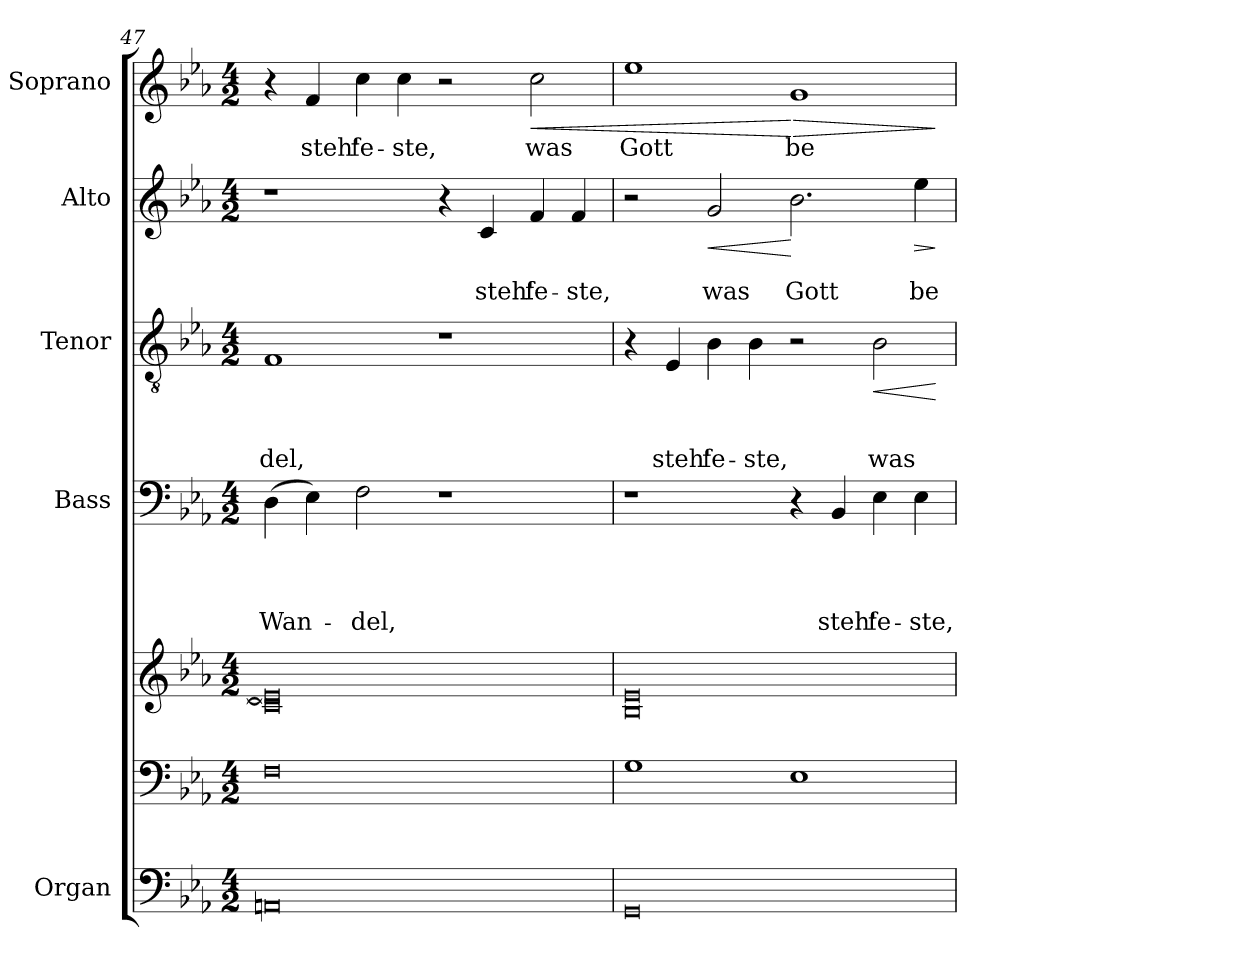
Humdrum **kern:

**kern	**kern	**kern	**kern	**text	**text	**text	**text	**kern	**text	**text	**text	**dynam	**kern	**text	**text	**dynam	**kern	**text	**dynam
*part5	*part5	*part5	*part4	*part4	*part4	*part4	*part4	*part3	*part3	*part3	*part3	*part3	*part2	*part2	*part2	*part2	*part1	*part1	*part1
*staff7	*staff6	*staff5	*staff4	*staff4	*staff4	*staff4	*staff4	*staff3	*staff3	*staff3	*staff3	*staff3	*staff2	*staff2	*staff2	*staff2	*staff1	*staff1	*staff1
*I"Organ	*	*	*I"Bass	*	*	*	*	*I"Tenor	*	*	*	*	*I"Alto	*	*	*	*I"Soprano	*	*
*	*	*	*	*	*	*	*	*	*	*	*	*	*	*	*	*	*I'Pno	*	*
*clefF4	*clefF4	*clefG2	*clefF4	*	*	*	*	*clefGv2	*	*	*	*	*clefG2	*	*	*	*clefG2	*	*
*k[b-e-a-]	*k[b-e-a-]	*k[b-e-a-]	*k[b-e-a-]	*	*	*	*	*k[b-e-a-]	*	*	*	*	*k[b-e-a-]	*	*	*	*k[b-e-a-]	*	*
*E-:	*E-:	*E-:	*E-:	*	*	*	*	*E-:	*	*	*	*	*E-:	*	*	*	*E-:	*	*
*M4/2	*M4/2	*M4/2	*M4/2	*	*	*	*	*M4/2	*	*	*	*	*M4/2	*	*	*	*M4/2	*	*
=47	=47	=47	=47	=47	=47	=47	=47	=47	=47	=47	=47	=47	=47	=47	=47	=47	=47	=47	=47
*	*	*^	*	*	*	*	*	*	*	*	*	*	*	*	*	*	*	*	*
0AAn	0F	0e-]	0c]	(4D\	.	.	.	Wan-	1F	.	.	-del,	.	1r	.	.	.	4r	.	.
.	.	.	.	4E-\)	.	.	.	.	.	.	.	.	.	.	.	.	.	4f/	steh'	.
.	.	.	.	2F\	.	.	.	-del,	.	.	.	.	.	.	.	.	.	4cc\	fe-	.
.	.	.	.	.	.	.	.	.	.	.	.	.	.	.	.	.	.	4cc\	-ste,	.
.	.	.	.	1r	.	.	.	.	1r	.	.	.	.	4r	.	.	.	2r	.	.
.	.	.	.	.	.	.	.	.	.	.	.	.	.	4c/	.	steh'	.	.	.	.
!	!	!	!	!	!	!	!	!	!	!	!	!	!	!	!	!	!	!	!	!LO:HP:b
.	.	.	.	.	.	.	.	.	.	.	.	.	.	4f/	.	fe-	.	2cc\	was	<
.	.	.	.	.	.	.	.	.	.	.	.	.	.	4f/	.	-ste,	.	.	.	.
=48	=48	=48	=48	=48	=48	=48	=48	=48	=48	=48	=48	=48	=48	=48	=48	=48	=48	=48	=48	=48
0GG	1G	0e-	0B-	1r	.	.	.	.	4r	.	.	.	.	2r	.	.	.	1ee-	Gott	.
.	.	.	.	.	.	.	.	.	4E-/	.	.	steh'	.	.	.	.	.	.	.	.
!	!	!	!	!	!	!	!	!	!	!	!	!	!	!	!	!	!LO:HP:b	!	!	!
.	.	.	.	.	.	.	.	.	4B-\	.	.	fe-	.	2g/	.	was	<	.	.	.
.	.	.	.	.	.	.	.	.	4B-\	.	.	-ste,	.	.	.	.	.	.	.	.
!	!	!	!	!	!	!	!	!	!	!	!	!	!	!	!	!	!	!	!	!LO:HP:n=1:b
.	1E-	.	.	4r	.	.	.	.	2r	.	.	.	.	2.b-\	.	Gott	[	1g	be-	[ >
.	.	.	.	4BB-/	.	.	.	steh'	.	.	.	.	.	.	.	.	.	.	.	.
!	!	!	!	!	!	!	!	!	!	!	!	!	!LO:HP:b	!	!	!	!	!	!	!
.	.	.	.	4E-\	.	.	.	fe-	2B-\	.	.	was	<	.	.	.	.	.	.	.
!	!	!	!	!	!	!	!	!	!	!	!	!	!	!	!	!	!LO:HP:b	!	!	!
.	.	.	.	4E-\	.	.	.	-ste,	.	.	.	.	.	4ee-\	.	be-	>	.	.	.
*	*	*v	*v	*	*	*	*	*	*	*	*	*	*	*	*	*	*	*	*	*
.	.	.	.	.	.	.	.	.	.	.	.	[	.	.	.	]	.	.	]
=	=	=	=	=	=	=	=	=	=	=	=	=	=	=	=	=	=	=	=
*-	*-	*-	*-	*-	*-	*-	*-	*-	*-	*-	*-	*-	*-	*-	*-	*-	*-	*-	*-
